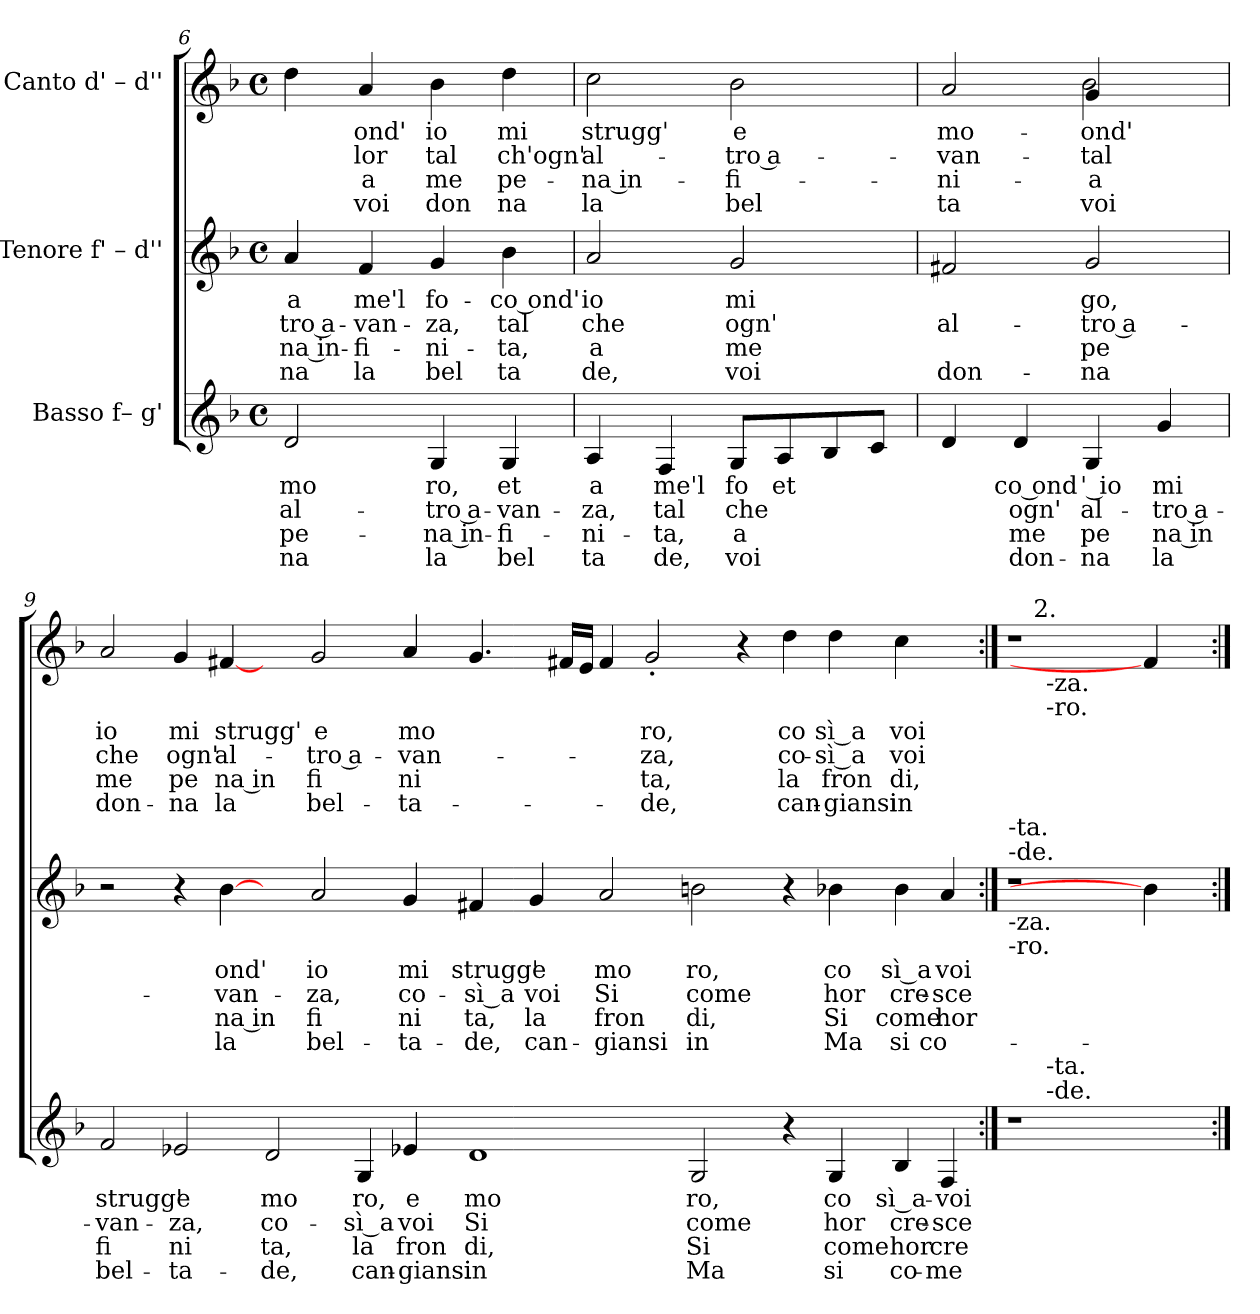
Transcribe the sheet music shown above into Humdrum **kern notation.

**kern	**text	**text	**text	**text	**kern	**text	**text	**text	**text	**kern	**text	**text	**text	**text
*part3	*part3	*part3	*part3	*part3	*part2	*part2	*part2	*part2	*part2	*part1	*part1	*part1	*part1	*part1
*staff3	*staff3	*staff3	*staff3	*staff3	*staff2	*staff2	*staff2	*staff2	*staff2	*staff1	*staff1	*staff1	*staff1	*staff1
*I"Basso f– g'	*	*	*	*	*I"Tenore f' – d''	*	*	*	*	*I"Canto d' – d''	*	*	*	*
*clefG2	*	*	*	*	*clefG2	*	*	*	*	*clefG2	*	*	*	*
*k[b-]	*	*	*	*	*k[b-]	*	*	*	*	*k[b-]	*	*	*	*
*F:	*	*	*	*	*F:	*	*	*	*	*F:	*	*	*	*
*M4/4	*	*	*	*	*M4/4	*	*	*	*	*M4/4	*	*	*	*
*met(c)	*	*	*	*	*met(c)	*	*	*	*	*met(c)	*	*	*	*
=6	=6	=6	=6	=6	=6	=6	=6	=6	=6	=6	=6	=6	=6	=6
!	!LO:LY:b	!LO:LY:b	!LO:LY:b	!LO:LY:b	!	!LO:LY:b	!LO:LY:b	!LO:LY:b	!LO:LY:b	!	!	!	!	!
2d/	mo	al-	pe-	na	4a/	a	-tro a-	-na in-	na	4dd\	.	.	.	.
!	!	!	!	!	!	!LO:LY:b	!LO:LY:b	!LO:LY:b	!LO:LY:b	!	!LO:LY:b	!LO:LY:b	!LO:LY:b	!LO:LY:b
.	.	.	.	.	4f/	me'l	-van-	-fi-	la	4a/	ond'	-lor	a	voi
!	!LO:LY:b	!LO:LY:b	!LO:LY:b	!LO:LY:b	!	!LO:LY:b	!LO:LY:b	!LO:LY:b	!LO:LY:b	!	!LO:LY:b	!LO:LY:b	!LO:LY:b	!LO:LY:b
4G/	ro,	-tro a-	-na in-	la	4g/	fo-	-za,	-ni-	bel	4b-\	io	tal	me	don
!	!LO:LY:b	!LO:LY:b	!LO:LY:b	!LO:LY:b	!	!LO:LY:b:rj	!LO:LY:b:rj	!LO:LY:b:rj	!LO:LY:b:rj	!	!LO:LY:b	!LO:LY:b	!LO:LY:b	!LO:LY:b
4G/	et	-van-	-fi-	bel	4b-\	-co ond'	tal	-ta,	ta	4dd\	mi	ch'ogn'	pe-	na
=7	=7	=7	=7	=7	=7	=7	=7	=7	=7	=7	=7	=7	=7	=7
!	!LO:LY:b	!LO:LY:b	!LO:LY:b	!LO:LY:b	!	!LO:LY:b	!LO:LY:b	!LO:LY:b	!LO:LY:b	!	!LO:LY:b	!LO:LY:b	!LO:LY:b	!LO:LY:b
4A/	a	-za,	-ni-	ta	2a/	io	che	a	de,	2cc\	strugg'	al-	-na in-	la
!	!LO:LY:b	!LO:LY:b	!LO:LY:b	!LO:LY:b	!	!	!	!	!	!	!	!	!	!
4F/	me'l	tal	-ta,	de,	.	.	.	.	.	.	.	.	.	.
!	!LO:LY:b	!LO:LY:b	!LO:LY:b	!LO:LY:b	!	!LO:LY:b	!LO:LY:b	!LO:LY:b	!LO:LY:b	!	!LO:LY:b	!LO:LY:b	!LO:LY:b	!LO:LY:b
8G/L	fo	che	a	voi	2g/	mi	ogn'	me	voi	2b-\	e	-tro a-	-fi-	bel
!	!LO:LY:b:rj	!	!	!	!	!	!	!	!	!	!	!	!	!
8A/	et	.	.	.	.	.	.	.	.	.	.	.	.	.
8B-/	.	.	.	.	.	.	.	.	.	.	.	.	.	.
8c/J	.	.	.	.	.	.	.	.	.	.	.	.	.	.
=8	=8	=8	=8	=8	=8	=8	=8	=8	=8	=8	=8	=8	=8	=8
!	!	!	!	!	!	!	!LO:LY:b	!	!LO:LY:b	!	!LO:LY:b	!LO:LY:b	!LO:LY:b	!LO:LY:b
*	*	*	*	*	*	*	*	*	*	*^	*	*	*	*
4d/	.	.	.	.	2f#X/	.	al-	.	don-	2a/	2ryy	mo-	-van-	-ni-	ta
!	!LO:LY:b:rj	!LO:LY:b:rj	!LO:LY:b:rj	!LO:LY:b:rj	!	!	!	!	!	!	!	!	!	!	!
4d/	co ond	ogn'	me	don-	.	.	.	.	.	.	.	.	.	.	.
!	!LO:LY:b:rj	!LO:LY:b:rj	!LO:LY:b:rj	!LO:LY:b:rj	!	!LO:LY:b	!LO:LY:b	!LO:LY:b	!LO:LY:b	!	!	!LO:LY:b	!LO:LY:b	!LO:LY:b	!LO:LY:b
!	!	!	!	!	!	!	!	!	!	!	!	!LO:LY:b	!LO:LY:b	!LO:LY:b	!LO:LY:b
4G/	' io	al-	pe	-na	2g/	-go,	-tro a-	pe	-na	4g/	2b-\	ond'	tal	a	voi
!	!LO:LY:b	!LO:LY:b	!LO:LY:b	!LO:LY:b	!	!	!	!	!	!	!	!	!	!	!
4g/	mi	-tro a-	na in	la	.	.	.	.	.	4ryy	.	.	.	.	.
*	*	*	*	*	*	*	*	*	*	*v	*v	*	*	*	*
!!LO:LB:g=z
=9	=9	=9	=9	=9	=9	=9	=9	=9	=9	=9	=9	=9	=9	=9
!	!LO:LY:b	!LO:LY:b	!LO:LY:b	!LO:LY:b	!	!	!	!	!	!	!LO:LY:b	!LO:LY:b	!LO:LY:b	!LO:LY:b
2f/	strugg'	-van-	fi	bel-	2r	.	.	.	.	2a/	io	che	me	don-
!	!LO:LY:b	!LO:LY:b	!LO:LY:b	!LO:LY:b	!	!	!	!	!	!	!LO:LY:b	!LO:LY:b	!LO:LY:b	!LO:LY:b
2e-X/	e	-za,	ni	-ta-	4r	.	.	.	.	4g/	mi	ogn'	pe	-na
!	!	!	!	!	!	!LO:LY:b	!LO:LY:b	!LO:LY:b	!LO:LY:b	!	!LO:LY:b	!LO:LY:b	!LO:LY:b	!LO:LY:b
.	.	.	.	.	[4b-\	ond'	-van-	na in	la	[4f#X/	strugg'	al-	na in	la
!	!LO:LY:b	!LO:LY:b	!LO:LY:b	!LO:LY:b	!	!	!	!	!	!	!	!	!	!
2d/	mo	co-	ta,	-de,	4ryy	.	.	.	.	4ryy	.	.	.	.
!	!	!	!	!	!	!LO:LY:b	!LO:LY:b	!LO:LY:b	!LO:LY:b	!	!LO:LY:b	!LO:LY:b	!LO:LY:b	!LO:LY:b
.	.	.	.	.	2a/	io	-za,	fi	bel-	2g/	e	-tro a-	fi	bel-
!	!LO:LY:b	!LO:LY:b	!LO:LY:b	!LO:LY:b	!	!	!	!	!	!	!	!	!	!
4G/	ro,	-sì a	la	can-	.	.	.	.	.	.	.	.	.	.
!	!LO:LY:b	!LO:LY:b	!LO:LY:b	!LO:LY:b	!	!LO:LY:b	!LO:LY:b	!LO:LY:b	!LO:LY:b	!	!LO:LY:b	!LO:LY:b	!LO:LY:b	!LO:LY:b
4e-X/	e	voi	fron	-giansi	4g/	mi	co-	ni	-ta-	4a/	mo	-van-	ni	-ta-
!	!LO:LY:b	!LO:LY:b	!LO:LY:b	!LO:LY:b	!	!LO:LY:b	!LO:LY:b	!LO:LY:b	!LO:LY:b	!	!	!	!	!
1d	mo	Si	di,	in	4f#X/	strugg'	-sì a	ta,	-de,	4.g/	.	.	.	.
!	!	!	!	!	!	!LO:LY:b	!LO:LY:b	!LO:LY:b	!LO:LY:b	!	!	!	!	!
.	.	.	.	.	4g/	e	voi	la	can-	.	.	.	.	.
.	.	.	.	.	.	.	.	.	.	16f#X/LL	.	.	.	.
.	.	.	.	.	.	.	.	.	.	16e/JJ	.	.	.	.
!	!	!	!	!	!	!LO:LY:b	!LO:LY:b	!LO:LY:b	!LO:LY:b	!	!	!	!	!
.	.	.	.	.	2a/	mo	Si	fron	-giansi	4f#/	.	.	.	.
!	!	!	!	!	!	!	!	!	!	!	!LO:LY:b	!LO:LY:b	!LO:LY:b	!LO:LY:b
.	.	.	.	.	.	.	.	.	.	2g<'</	ro,	-za,	ta,	-de,
!	!LO:LY:b	!LO:LY:b	!LO:LY:b	!LO:LY:b	!	!LO:LY:b	!LO:LY:b	!LO:LY:b	!LO:LY:b	!	!	!	!	!
2G/	ro,	come	Si	Ma	2bn\	ro,	come	di,	in	.	.	.	.	.
.	.	.	.	.	.	.	.	.	.	4r	.	.	.	.
!	!	!	!	!	!	!	!	!	!	!	!LO:LY:b	!LO:LY:b	!LO:LY:b	!LO:LY:b
4r	.	.	.	.	4r	.	.	.	.	4dd\	co	co-	la	can-
!	!LO:LY:b	!LO:LY:b	!LO:LY:b	!LO:LY:b	!	!LO:LY:b	!LO:LY:b	!LO:LY:b	!LO:LY:b	!	!LO:LY:b:rj	!LO:LY:b:rj	!LO:LY:b:rj	!LO:LY:b:rj
4G/	co	hor	come	si	4b-X\	co	hor	Si	Ma	4dd\	sì a	-sì a	fron	-giansi
!	!LO:LY:b:rj	!LO:LY:b:rj	!LO:LY:b:rj	!LO:LY:b:rj	!	!LO:LY:b:rj	!LO:LY:b:rj	!LO:LY:b:rj	!LO:LY:b:rj	!	!LO:LY:b	!LO:LY:b	!LO:LY:b	!LO:LY:b
4B-/	sì a-	cre-	hor	co-	4b-\	sì a	cre-	come	si	4cc\	voi	voi	di,	in
!	!LO:LY:b	!LO:LY:b	!LO:LY:b	!LO:LY:b	!	!LO:LY:b	!LO:LY:b	!LO:LY:b	!LO:LY:b	!	!	!	!	!
4F/	-voi	-sce	cre-	-me	4a/	voi	-sce	hor	co-	4ryy	.	.	.	.
=10:|!	=10:|!	=10:|!	=10:|!	=10:|!	=10:|!	=10:|!	=10:|!	=10:|!	=10:|!	=10:|!	=10:|!	=10:|!	=10:|!	=10:|!
!	!	!	!	!	!LO:TX:a:t=-de.	!	!	!	!	!	!	!	!	!
!	!	!	!	!	!LO:TX:b:t=-za.	!	!	!	!	!	!	!	!	!
!	!	!	!	!	!LO:TX:b:t=-ro.	!	!	!	!	!	!	!	!	!
!	!	!	!	!	!LO:TX:a:t=-ta.	!	!	!	!	!	!	!	!	!
*^	*	*	*	*	*	*	*	*	*	*^	*	*	*	*
*	*	*	*	*	*	*	*	*	*	*	*	*^	*	*	*	*
1r	8ryy	.	.	.	.	1r	.	.	.	.	1r	16.ryy	8ryy	.	.	.	.
!	!	!	!	!	!	!	!	!	!	!	!	!LO:TX:a:t=2.	!	!	!	!	!
.	.	.	.	.	.	.	.	.	.	.	.	1ryy	.	.	.	.	.
!	!	!	!	!	!	!	!	!	!	!	!	!	!LO:TX:b:t=-za.	!	!	!	!
!	!	!	!	!	!	!	!	!	!	!	!	!	!LO:TX:b:t=-ro.	!	!	!	!
!	!LO:TX:a:t=-de.	!	!	!	!	!	!	!	!	!	!	!	!	!	!	!	!
!	!LO:TX:a:t=-ta.	!	!	!	!	!	!	!	!	!	!	!	!	!	!	!	!
.	1ryy	.	.	.	.	.	.	.	.	.	.	.	1ryy	.	.	.	.
4ryy	.	.	.	.	.	4b-\]	.	.	.	.	4f#/]	.	.	.	.	.	.
.	.	.	.	.	.	.	.	.	.	.	.	8ryy	.	.	.	.	.
.	8ryy	.	.	.	.	.	.	.	.	.	.	.	8ryy	.	.	.	.
.	.	.	.	.	.	.	.	.	.	.	.	32ryy	.	.	.	.	.
*v	*v	*	*	*	*	*	*	*	*	*	*v	*v	*v	*	*	*	*
=:|!	=:|!	=:|!	=:|!	=:|!	=:|!	=:|!	=:|!	=:|!	=:|!	=:|!	=:|!	=:|!	=:|!	=:|!
*-	*-	*-	*-	*-	*-	*-	*-	*-	*-	*-	*-	*-	*-	*-
